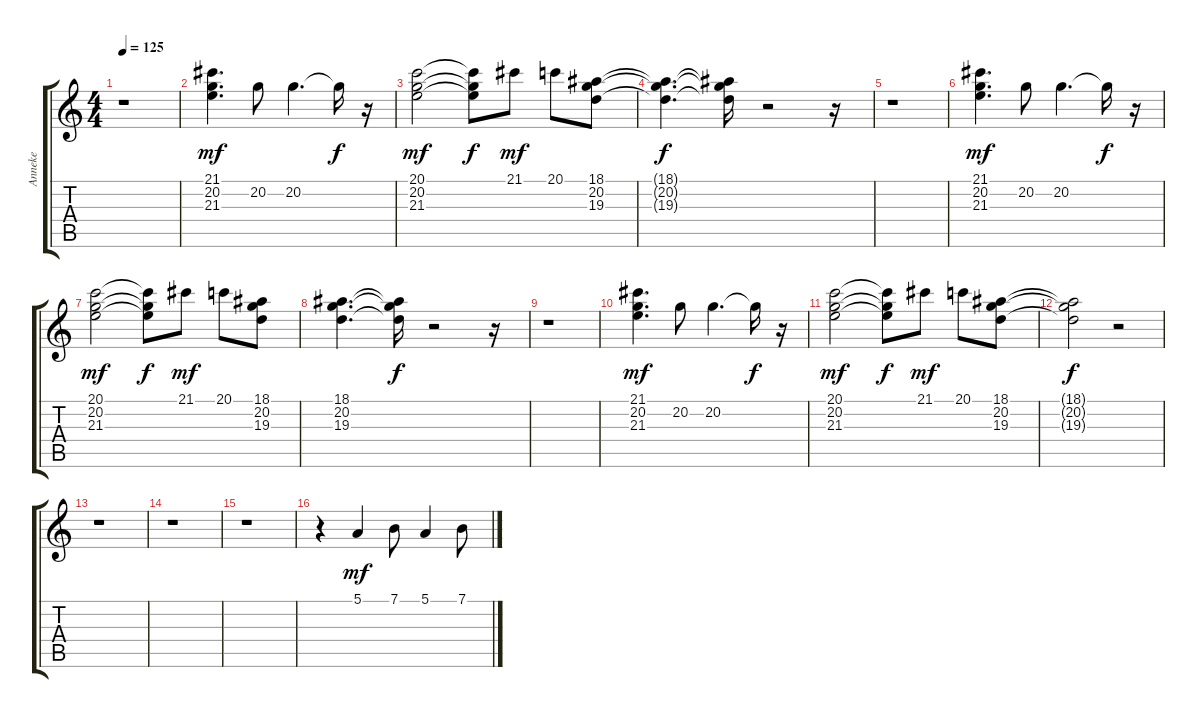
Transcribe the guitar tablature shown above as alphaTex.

\track ("Anneke" "Anneke") {instrument flute}
\staff {score tabs}
\tuning (E4 B3 G3 D3 A2 E2) {hide}
\ts (4 4)
\tempo 125
\clef g2
\ks c
r.1{dy f} |
(21.1 20.2 21.3).4{d dy mf} 20.2.8 20.2.4{d} 20.2{t}.16{dy f} r.16 |
(20.1 20.2 21.3).2{dy mf} (20.1{t} 20.2{t} 21.3{t}).8{dy f} 21.1.8{dy mf} 20.1.8 (18.1 20.2 19.3).8 |
(18.1{t} 20.2{t} 19.3{t}).4{d dy f} (18.1{t} 20.2{t} 19.3{t}).16 r.2 r.16 |
r.1 |
(21.1 20.2 21.3).4{d dy mf} 20.2.8 20.2.4{d} 20.2{t}.16{dy f} r.16 |
(20.1 20.2 21.3).2{dy mf} (20.1{t} 20.2{t} 21.3{t}).8{dy f} 21.1.8{dy mf} 20.1.8 (18.1 20.2 19.3).8 |
(18.1 20.2 19.3).4{d} (18.1{t} 20.2{t} 19.3{t}).16{dy f} r.2 r.16 |
r.1 |
(21.1 20.2 21.3).4{d dy mf} 20.2.8 20.2.4{d} 20.2{t}.16{dy f} r.16 |
(20.1 20.2 21.3).2{dy mf} (20.1{t} 20.2{t} 21.3{t}).8{dy f} 21.1.8{dy mf} 20.1.8 (18.1 20.2 19.3).8 |
(18.1{t} 20.2{t} 19.3{t}).2{dy f} r.2 |
r.1 |
r.1 |
r.1 |
r.4 5.1.4{dy mf} 7.1.8 5.1.4 7.1.8
